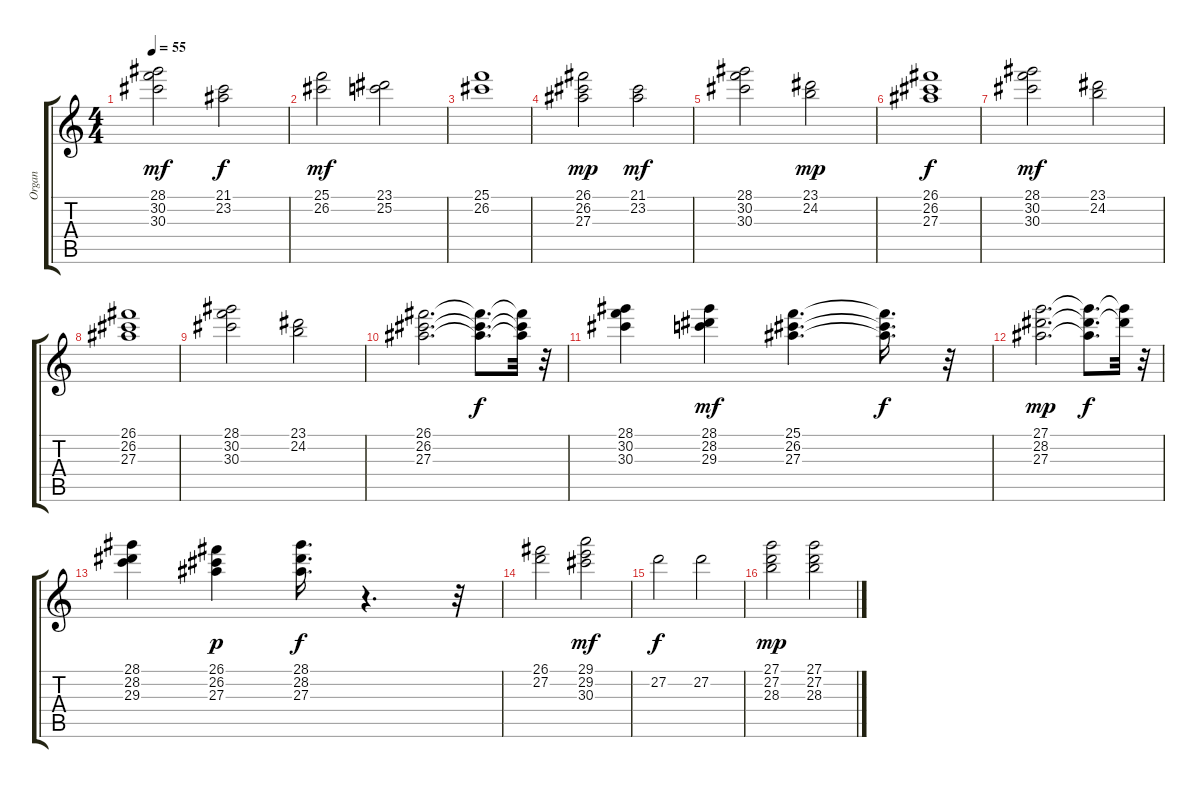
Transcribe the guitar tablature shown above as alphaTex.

\track ("Organ" "Organ") {instrument rockorgan}
\staff {score tabs}
\tuning (E4 B3 G3 D3 A2 E2) {hide}
\ts (4 4)
\tempo 55
\clef g2
\ks c
(28.1 30.2 30.3).2{dy mf} (21.1 23.2).2{dy f} |
(25.1 26.2).2{dy mf} (23.1 25.2).2 |
(25.1 26.2).1 |
(26.1 26.2 27.3).2{dy mp} (21.1 23.2).2{dy mf} |
(28.1 30.2 30.3).2 (23.1 24.2).2{dy mp} |
(26.1 26.2 27.3).1{dy f} |
(28.1 30.2 30.3).2{dy mf} (23.1 24.2).2 |
(26.1 26.2 27.3).1 |
(28.1 30.2 30.3).2 (23.1 24.2).2 |
(26.1 26.2 27.3).2{d} (26.1{t} 26.2{t} 27.3{t}).8{d dy f} (26.1{t} 26.2{t} 27.3{t}).32 r.32 |
(28.1 30.2 30.3).4 (28.1 28.2 29.3).4{dy mf} (25.1 26.2 27.3).4{d} (25.1{t} 26.2{t} 27.3{t}).16{d dy f} r.32 |
(27.1 28.2 27.3).2{d dy mp} (27.1{t} 28.2{t} 27.3{t}).8{d dy f} (27.1{t} 28.2{t}).32 r.32 |
(28.1 28.2 29.3).4 (26.1 26.2 27.3).4{dy p} (28.1 28.2 27.3).16{d dy f} r.4{d} r.32 |
(26.1 27.2).2 (29.1 29.2 30.3).2{dy mf} |
27.2.2{dy f} 27.2.2 |
(27.1 27.2 28.3).2{dy mp} (27.1 27.2 28.3).2
